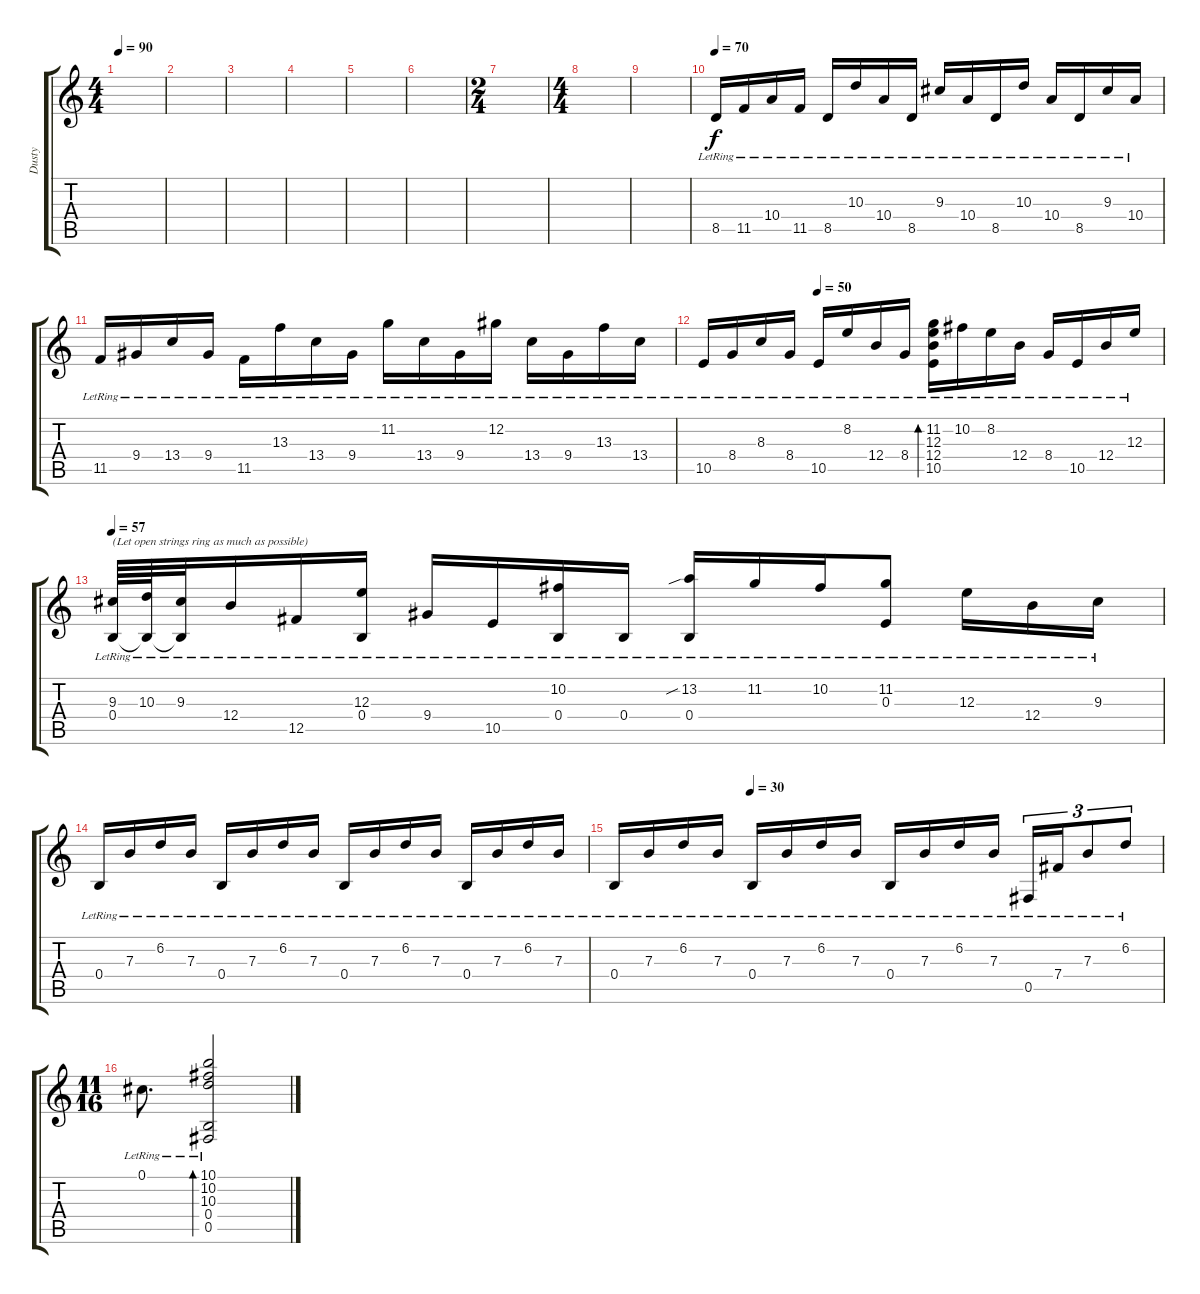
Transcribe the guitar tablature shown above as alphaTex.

\track ("Dusty" "Dusty") {instrument distortionguitar}
\staff {score tabs}
\tuning (Db4 Ab3 E3 B2 Gb2 Db2) {hide}
\ts (4 4)
\tempo 90
\clef g2
\ks c
|
|
|
|
|
|
\ts (2 4)
|
\ts (4 4)
|
|
\tempo 70
8.5{lr}.16{balance 8 instrument electricguitarjazz} 11.5{lr}.16 10.4{lr}.16 11.5{lr}.16 8.5{lr}.16 10.3{lr}.16 10.4{lr}.16 8.5{lr}.16 9.3{lr}.16 10.4{lr}.16 8.5{lr}.16 10.3{lr}.16 10.4{lr}.16 8.5{lr}.16 9.3{lr}.16 10.4{lr}.16 |
11.5{lr}.16 9.4{lr}.16 13.4{lr}.16 9.4{lr}.16 11.5{lr}.16 13.3{lr}.16 13.4{lr}.16 9.4{lr}.16 11.2{lr}.16 13.4{lr}.16 9.4{lr}.16 12.2{lr}.16 13.4{lr}.16 9.4{lr}.16 13.3{lr}.16 13.4{lr}.16 |
\tempo (50 0.25)
10.5{lr}.16 8.4{lr}.16 8.3{lr}.16 8.4{lr}.16 10.5{lr}.16 8.2{lr}.16 12.4{lr}.16 8.4{lr}.16 (11.2{lr} 12.3{lr} 12.4{lr} 10.5{lr}).16{bd 240} 10.2{lr}.16 8.2{lr}.16 12.4{lr}.16 8.4{lr}.16 10.5{lr}.16 12.4{lr}.16 12.3{lr}.16 |
\tempo 57
(9.3{lr} 0.4).64{txt "(Let open strings ring as much as possible)"} (10.3{lr} 0.4{t}).64 (9.3{lr} 0.4{t}).32 12.4{lr}.16 12.5{lr}.16 (12.3{lr} 0.4{lr}).16 9.4{lr}.16 10.5{lr}.16 (10.2{lr} 0.4{lr}).16 0.4{lr}.16 (13.2{sib lr} 0.4{lr}).16 11.2{lr}.16 10.2{lr}.16 (11.2{lr} 0.3{lr}).8 12.3{lr}.16 12.4{lr}.16 9.3{lr}.16 |
0.4{lr}.16 7.3{lr}.16 6.2{lr}.16 7.3{lr}.16 0.4{lr}.16 7.3{lr}.16 6.2{lr}.16 7.3{lr}.16 0.4{lr}.16 7.3{lr}.16 6.2{lr}.16 7.3{lr}.16 0.4{lr}.16 7.3{lr}.16 6.2{lr}.16 7.3{lr}.16 |
\tempo (30 0.25)
0.4{lr}.16 7.3{lr}.16 6.2{lr}.16 7.3{lr}.16 0.4{lr}.16 7.3{lr}.16 6.2{lr}.16 7.3{lr}.16 0.4{lr}.16 7.3{lr}.16 6.2{lr}.16 7.3{lr}.16 0.5{lr}.16{tu (3 2)} 7.4{lr}.16{tu (3 2)} 7.3{lr}.8{tu (3 2)} 6.2{lr}.8{tu (3 2)} |
\ts (11 16)
0.1{lr}.8{d} (10.1{lr} 10.2{lr} 10.3{lr} 0.4{lr} 0.5{lr}).2{bd 120}
